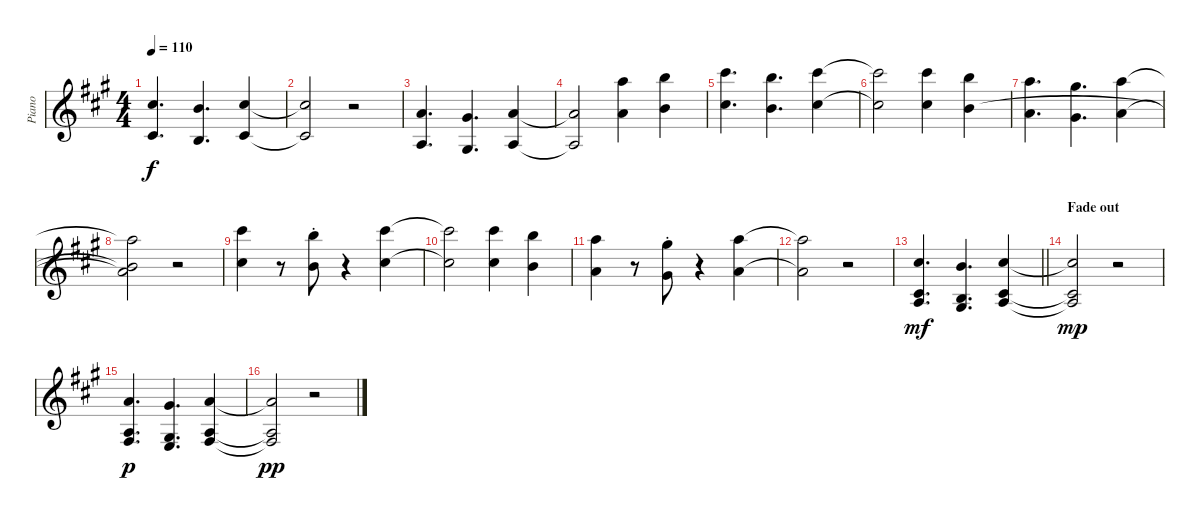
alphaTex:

\track ("Piano" "Piano") {instrument electricgrandpiano}
\staff {score}
\tuning (E4 B3 G3 D3 A2 E2) {hide}
\ts (4 4)
\tempo 110
\clef g2
\ks a
(9.1 6.3).4{d dy f} (12.2 9.4).4{d} (9.1 6.3).4 |
(9.1{t} 6.3{t}).2 r.2 |
(10.2 7.4).4{d} (9.2 6.4).4{d} (10.2 7.4).4 |
(10.2{t} 7.4{t}).2 (17.1 14.3).4 (19.1 16.3).4 |
(21.1 18.3).4{d} (19.1 16.3).4{d} (21.1 18.3).4 |
(21.1{t} 18.3{t}).2 (21.1 18.3).4 (19.1 16.3).4 |
(22.2 19.4).4{d} (21.2 18.4).4{d} (22.2 19.4).4 |
(22.2{t} 16.3{t} 19.4{t}).2 r.2 |
(21.1 18.3).4 r.8 (19.1 16.3{st}).8 r.4 (21.1 18.3).4 |
(21.1{t} 18.3{t}).2 (21.1 18.3).4 (19.1 16.3).4 |
(22.2 19.4).4 r.8 (21.2 18.4{st}).8 r.4 (22.2 19.4).4 |
(22.2{t} 19.4{t}).2 r.2 |
\barLineRight lightlight
(9.1 6.3 7.4).4{d dy mf} (12.2 9.4 11.5).4{d} (9.1 6.3 7.4).4 |
\section ("" "Fade out")
(9.1{t} 6.3{t} 7.4{t}).2{dy mp} r.2 |
(10.2 7.4 9.5).4{d dy p} (9.2 6.4 7.5).4{d} (10.2 7.4 9.5).4 |
(10.2{t} 7.4{t} 9.5{t}).2{dy pp} r.2
